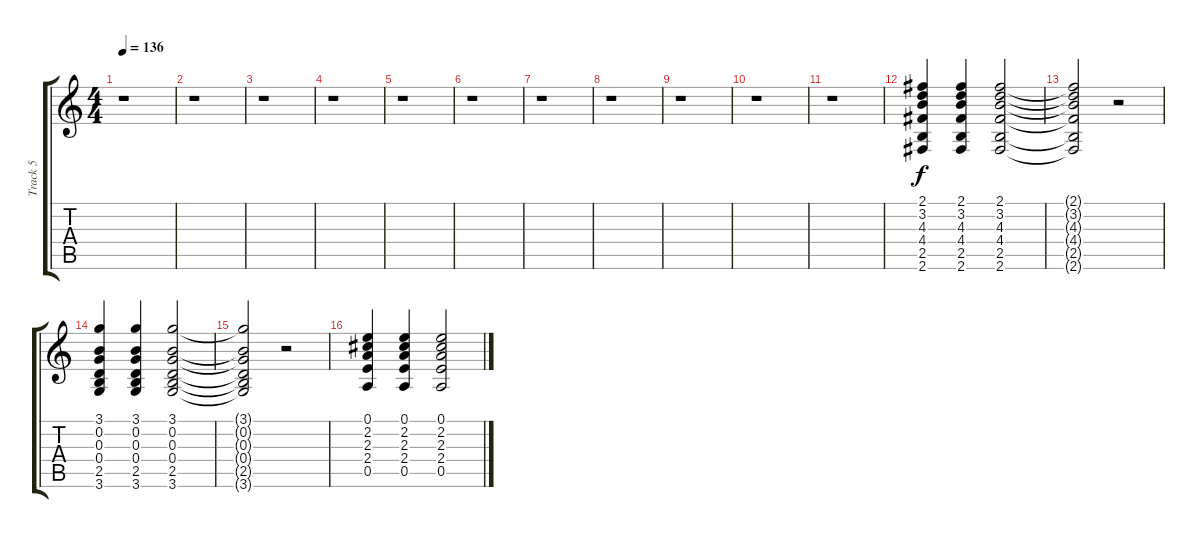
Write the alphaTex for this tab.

\track ("Track 5" "Track 5") {instrument distortionguitar}
\staff {score tabs}
\tuning (E4 B3 G3 D3 A2 E2) {hide}
\ts (4 4)
\tempo 136
\clef g2
\ks c
r.1{dy f} |
r.1 |
r.1 |
r.1 |
r.1 |
r.1 |
r.1 |
r.1 |
r.1 |
r.1 |
r.1 |
(2.1 3.2 4.3 4.4 2.5 2.6).4 (2.1 3.2 4.3 4.4 2.5 2.6).4 (2.1 3.2 4.3 4.4 2.5 2.6).2 |
(2.1{t} 3.2{t} 4.3{t} 4.4{t} 2.5{t} 2.6{t}).2 r.2 |
(3.1 0.2 0.3 0.4 2.5 3.6).4 (3.1 0.2 0.3 0.4 2.5 3.6).4 (3.1 0.2 0.3 0.4 2.5 3.6).2 |
(3.1{t} 0.2{t} 0.3{t} 0.4{t} 2.5{t} 3.6{t}).2 r.2 |
(0.1 2.2 2.3 2.4 0.5).4 (0.1 2.2 2.3 2.4 0.5).4 (0.1 2.2 2.3 2.4 0.5).2
